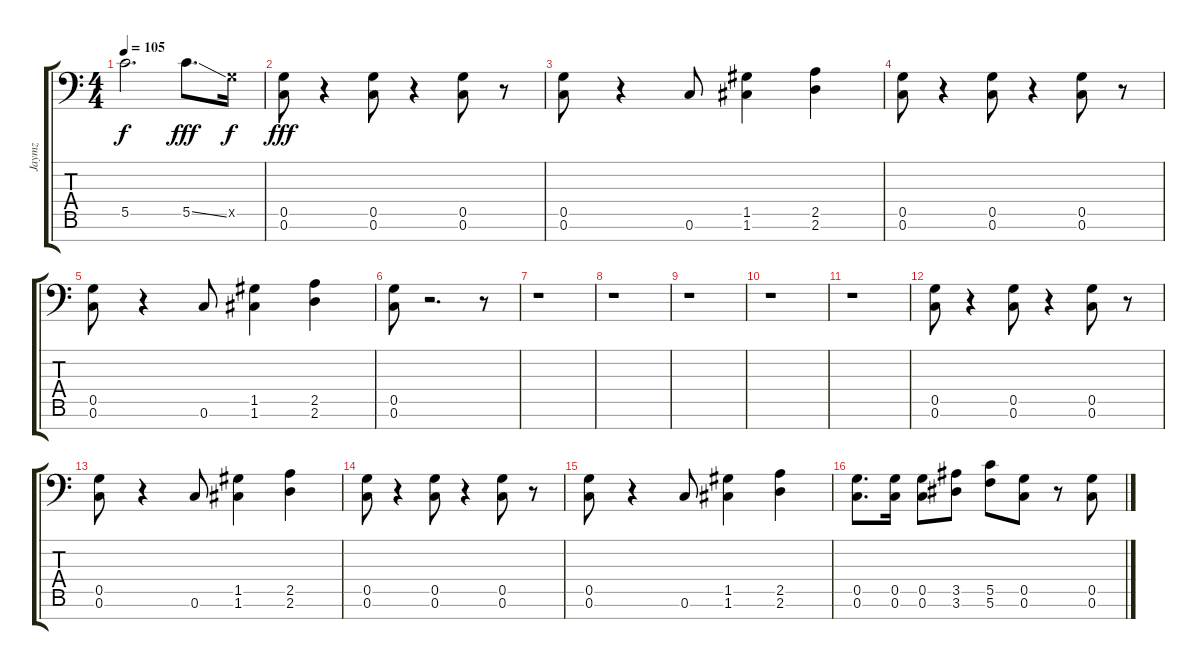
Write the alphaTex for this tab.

\track ("Jaymz" "Jaymz") {instrument overdrivenguitar}
\staff {score tabs}
\tuning (D4 A3 F3 C3 G2 C2 G1) {hide}
\ts (4 4)
\tempo 105
\clef f4
\ks c
5.5{t}.2{d dy f} 5.5{ss}.8{d dy fff} 0.5{x}.16{dy f} |
(0.5 0.6).8{dy fff} r.4 (0.5 0.6).8 r.4 (0.5 0.6).8 r.8 |
(0.5 0.6).8 r.4 0.6.8 (1.5 1.6).4 (2.5 2.6).4 |
(0.5 0.6).8 r.4 (0.5 0.6).8 r.4 (0.5 0.6).8 r.8 |
(0.5 0.6).8 r.4 0.6.8 (1.5 1.6).4 (2.5 2.6).4 |
(0.5 0.6).8 r.2{d} r.8 |
r.1 |
r.1 |
r.1 |
r.1 |
r.1 |
(0.5 0.6).8 r.4 (0.5 0.6).8 r.4 (0.5 0.6).8 r.8 |
(0.5 0.6).8 r.4 0.6.8 (1.5 1.6).4 (2.5 2.6).4 |
(0.5 0.6).8 r.4 (0.5 0.6).8 r.4 (0.5 0.6).8 r.8 |
(0.5 0.6).8 r.4 0.6.8 (1.5 1.6).4 (2.5 2.6).4 |
(0.5 0.6).8{d} (0.5 0.6).16 (0.5 0.6).8 (3.5 3.6).8 (5.5 5.6).8 (0.5 0.6).8 r.8 (0.5 0.6).8
